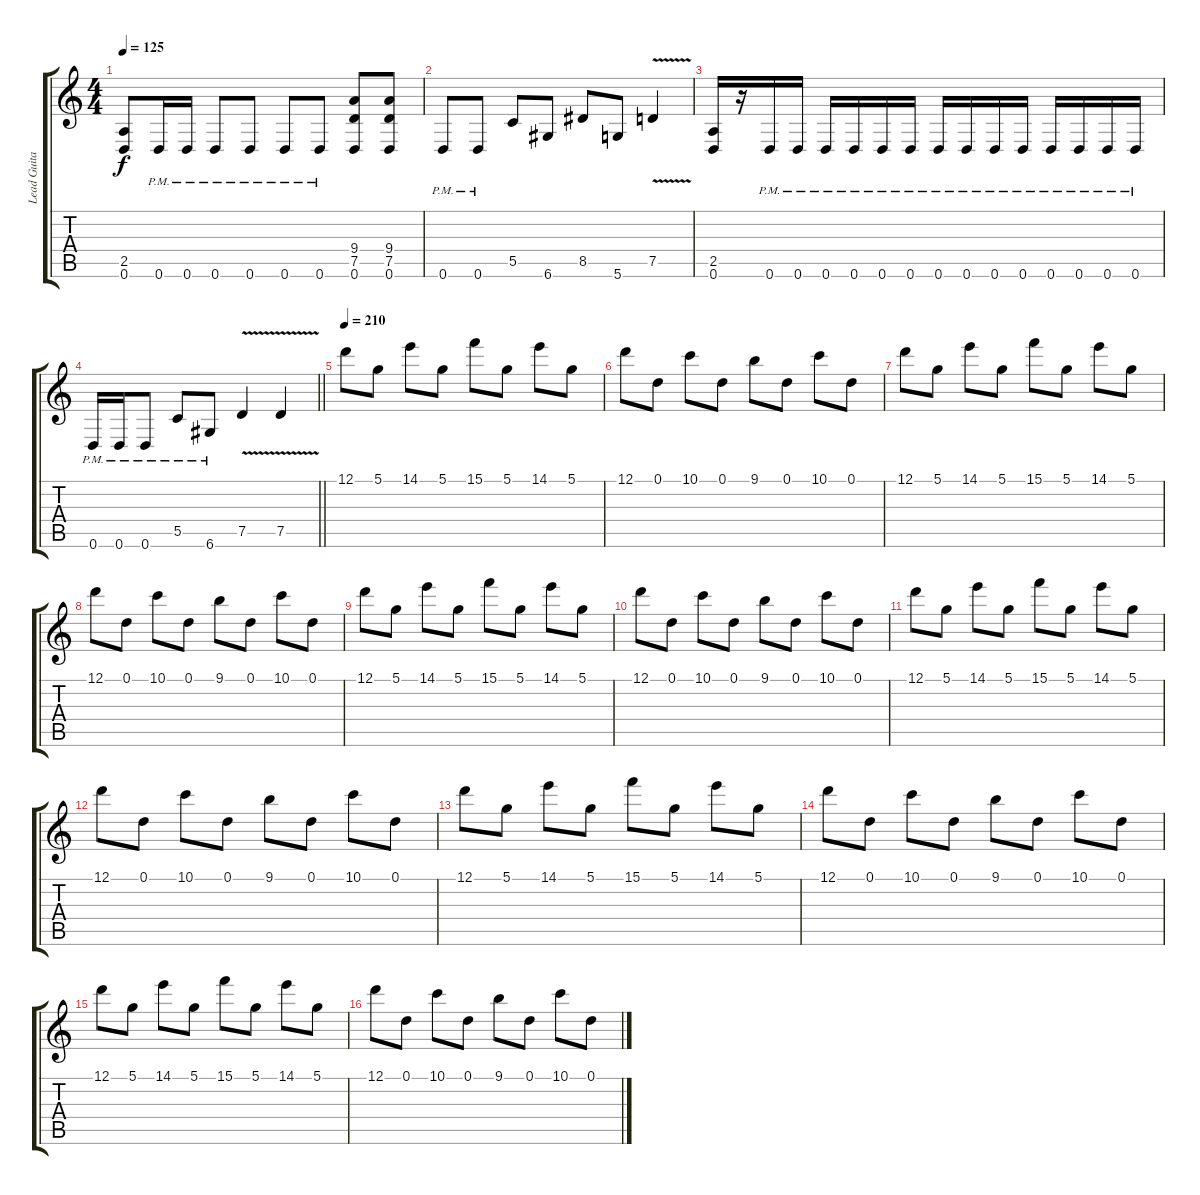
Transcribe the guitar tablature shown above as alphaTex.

\track ("Lead Guitar" "Lead Guita") {instrument overdrivenguitar}
\staff {score tabs}
\tuning (D4 A3 F3 C3 G2 D2) {hide}
\ts (4 4)
\tempo 125
\clef g2
\ks c
(2.5 0.6).8{dy f} 0.6{pm}.16 0.6{pm}.16 0.6{pm}.8 0.6{pm}.8 0.6{pm}.8 0.6{pm}.8 (9.4 7.5 0.6).8 (9.4 7.5 0.6).8 |
0.6{pm}.8 0.6{pm}.8 5.5.8 6.6.8 8.5.8 5.6.8 7.5{v}.4 |
(2.5 0.6).16 r.16 0.6{pm}.16 0.6{pm}.16 0.6{pm}.16 0.6{pm}.16 0.6{pm}.16 0.6{pm}.16 0.6{pm}.16 0.6{pm}.16 0.6{pm}.16 0.6{pm}.16 0.6{pm}.16 0.6{pm}.16 0.6{pm}.16 0.6{pm}.16 |
\barLineRight lightlight
0.6{pm}.16 0.6{pm}.16 0.6{pm}.8 5.5{pm}.8 6.6{pm}.8 7.5{v}.4 7.5{v}.4 |
\tempo 210
12.1.8{volume 12} 5.1.8 14.1.8 5.1.8 15.1.8 5.1.8 14.1.8 5.1.8 |
12.1.8 0.1.8 10.1.8 0.1.8 9.1.8 0.1.8 10.1.8 0.1.8 |
12.1.8 5.1.8 14.1.8 5.1.8 15.1.8 5.1.8 14.1.8 5.1.8 |
12.1.8 0.1.8 10.1.8 0.1.8 9.1.8 0.1.8 10.1.8 0.1.8 |
12.1.8 5.1.8 14.1.8 5.1.8 15.1.8 5.1.8 14.1.8 5.1.8 |
12.1.8 0.1.8 10.1.8 0.1.8 9.1.8 0.1.8 10.1.8 0.1.8 |
12.1.8 5.1.8 14.1.8 5.1.8 15.1.8 5.1.8 14.1.8 5.1.8 |
12.1.8 0.1.8 10.1.8 0.1.8 9.1.8 0.1.8 10.1.8 0.1.8 |
12.1.8 5.1.8 14.1.8 5.1.8 15.1.8 5.1.8 14.1.8 5.1.8 |
12.1.8 0.1.8 10.1.8 0.1.8 9.1.8 0.1.8 10.1.8 0.1.8 |
12.1.8 5.1.8 14.1.8 5.1.8 15.1.8 5.1.8 14.1.8 5.1.8 |
12.1.8 0.1.8 10.1.8 0.1.8 9.1.8 0.1.8 10.1.8 0.1.8
